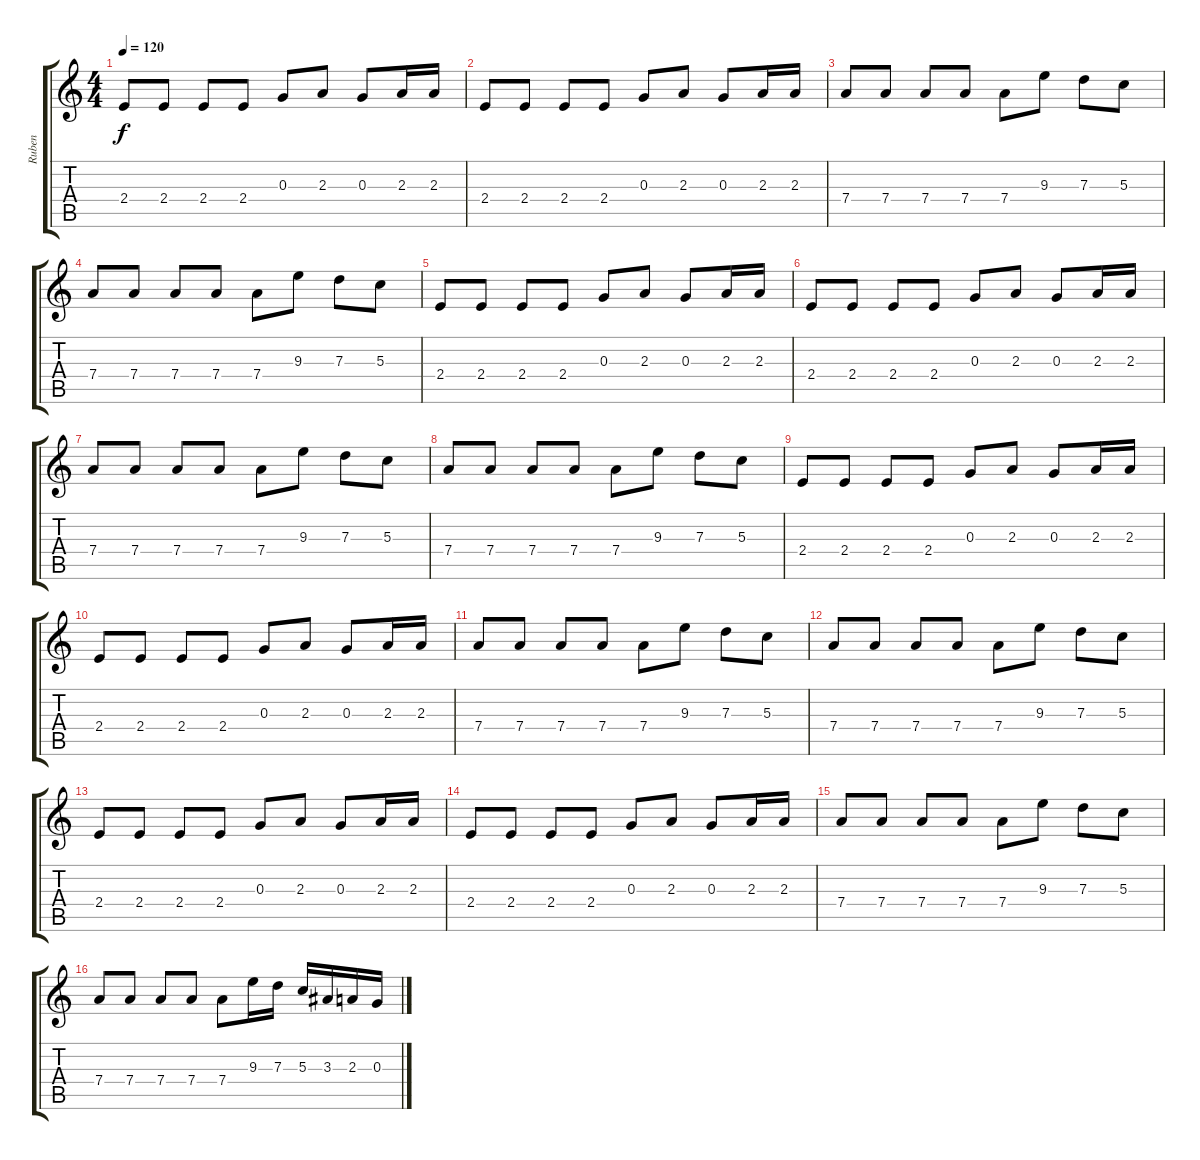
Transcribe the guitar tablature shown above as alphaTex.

\track ("Ruben" "Ruben") {instrument electricbassfinger}
\staff {score tabs}
\tuning (E4 B3 G3 D3 A2 E2) {hide}
\ts (4 4)
\tempo 120
\clef g2
\ks c
2.4.8{dy f} 2.4.8 2.4.8 2.4.8 0.3.8 2.3.8 0.3.8 2.3.16 2.3.16 |
2.4.8 2.4.8 2.4.8 2.4.8 0.3.8 2.3.8 0.3.8 2.3.16 2.3.16 |
7.4.8 7.4.8 7.4.8 7.4.8 7.4.8 9.3.8 7.3.8 5.3.8 |
7.4.8 7.4.8 7.4.8 7.4.8 7.4.8 9.3.8 7.3.8 5.3.8 |
2.4.8 2.4.8 2.4.8 2.4.8 0.3.8 2.3.8 0.3.8 2.3.16 2.3.16 |
2.4.8 2.4.8 2.4.8 2.4.8 0.3.8 2.3.8 0.3.8 2.3.16 2.3.16 |
7.4.8 7.4.8 7.4.8 7.4.8 7.4.8 9.3.8 7.3.8 5.3.8 |
7.4.8 7.4.8 7.4.8 7.4.8 7.4.8 9.3.8 7.3.8 5.3.8 |
2.4.8 2.4.8 2.4.8 2.4.8 0.3.8 2.3.8 0.3.8 2.3.16 2.3.16 |
2.4.8 2.4.8 2.4.8 2.4.8 0.3.8 2.3.8 0.3.8 2.3.16 2.3.16 |
7.4.8 7.4.8 7.4.8 7.4.8 7.4.8 9.3.8 7.3.8 5.3.8 |
7.4.8 7.4.8 7.4.8 7.4.8 7.4.8 9.3.8 7.3.8 5.3.8 |
2.4.8 2.4.8 2.4.8 2.4.8 0.3.8 2.3.8 0.3.8 2.3.16 2.3.16 |
2.4.8 2.4.8 2.4.8 2.4.8 0.3.8 2.3.8 0.3.8 2.3.16 2.3.16 |
7.4.8 7.4.8 7.4.8 7.4.8 7.4.8 9.3.8 7.3.8 5.3.8 |
7.4.8 7.4.8 7.4.8 7.4.8 7.4.8 9.3.16 7.3.16 5.3.16 3.3.16 2.3.16 0.3.16
